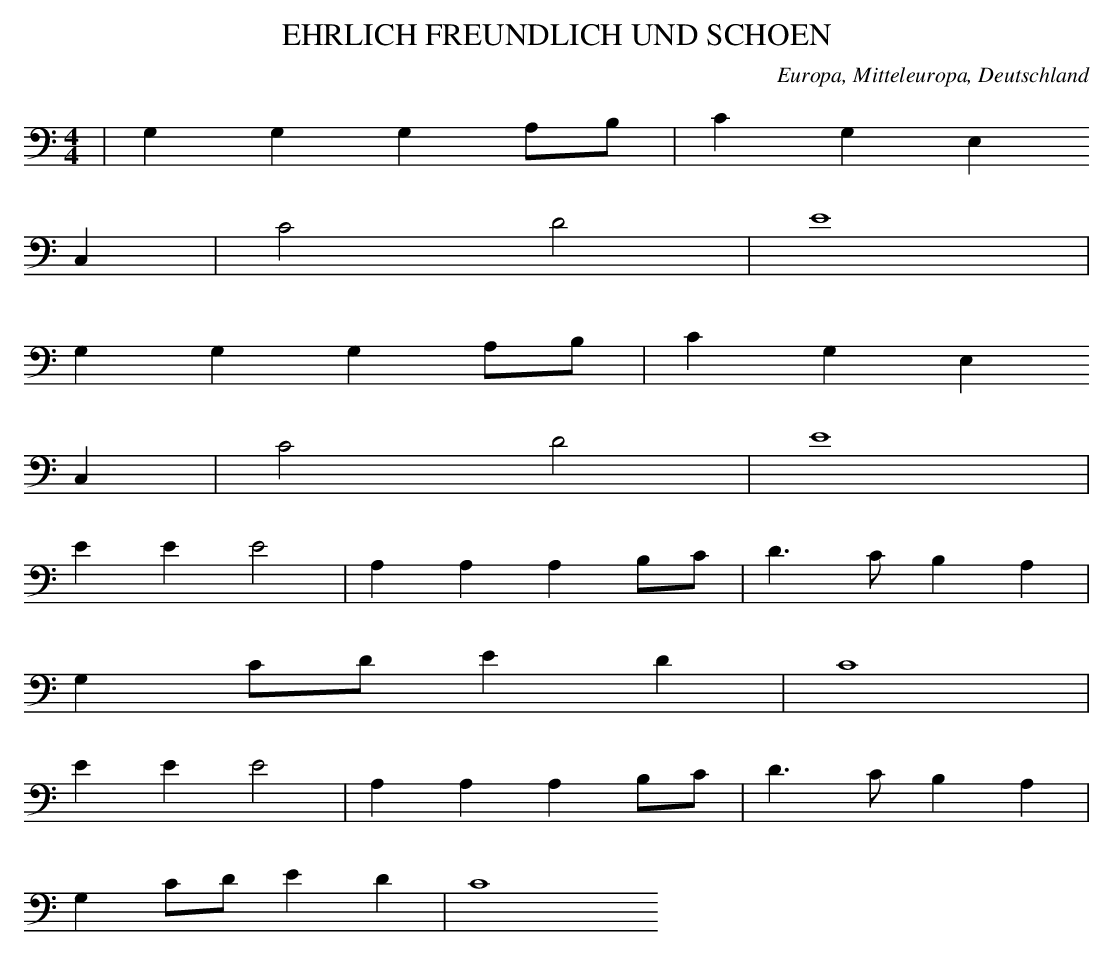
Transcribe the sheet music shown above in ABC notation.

X:1
T: EHRLICH FREUNDLICH UND SCHOEN
O: Europa, Mitteleuropa, Deutschland
M: 4/4
L: 1/8
K: C
 | G,2G,2G,2A,B, | C2G,2E,2
C,2 | C4D4 | E8 |
G,2G,2G,2A,B, | C2G,2E,2
C,2 | C4D4 | E8 |
E2E2E4 | A,2A,2A,2B,C | D3CB,2A,2 |
G,2CDE2D2 | C8 |
E2E2E4 | A,2A,2A,2B,C | D3CB,2A,2 |
G,2CDE2D2 | C8
